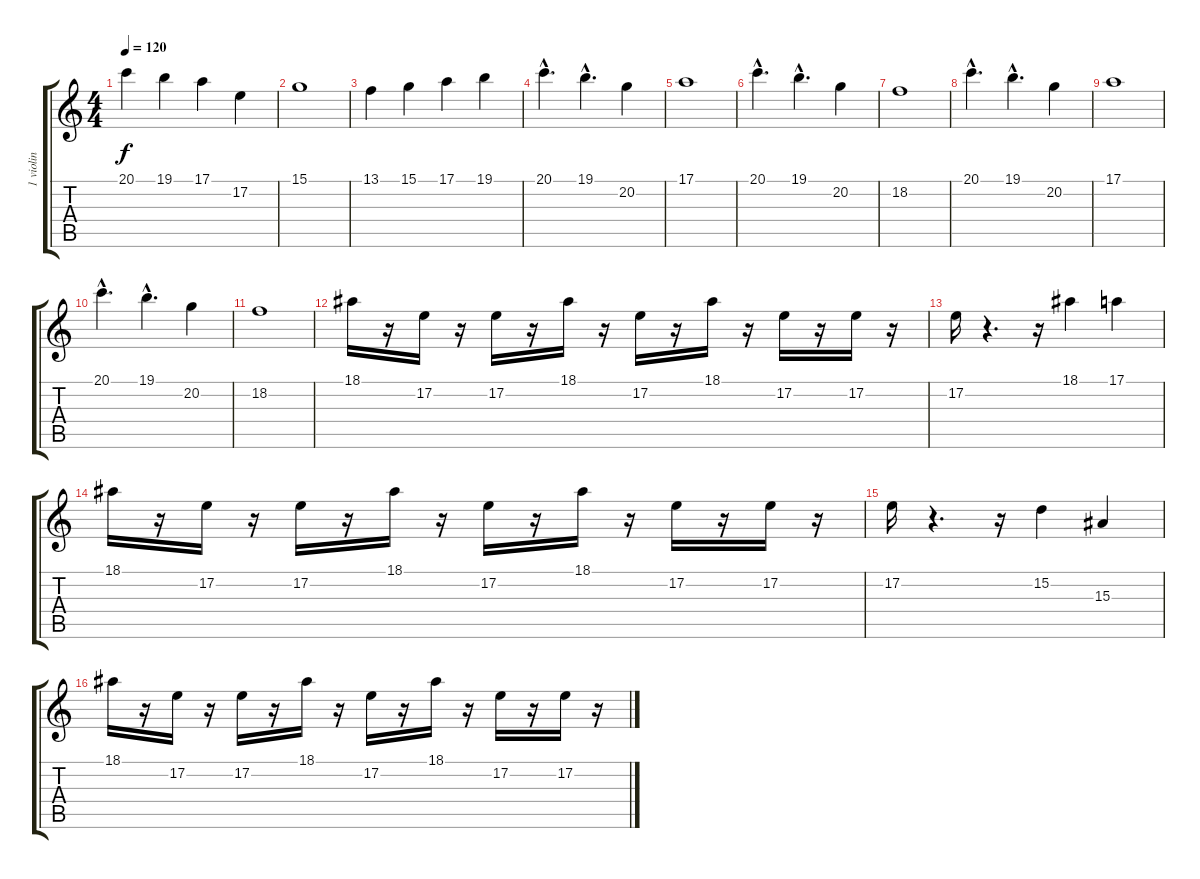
\track ("1 violin" "1 violin") {instrument stringensemble1}
\staff {score tabs}
\tuning (E4 B3 G3 D3 A2 E2) {hide}
\ts (4 4)
\tempo 120
\clef g2
\ks c
20.1.4{dy f} 19.1.4 17.1.4 17.2.4 |
15.1.1 |
13.1.4 15.1.4 17.1.4 19.1.4 |
20.1{hac}.4{d} 19.1{hac}.4{d} 20.2.4 |
17.1.1 |
20.1{hac}.4{d} 19.1{hac}.4{d} 20.2.4 |
18.2.1 |
20.1{hac}.4{d} 19.1{hac}.4{d} 20.2.4 |
17.1.1 |
20.1{hac}.4{d} 19.1{hac}.4{d} 20.2.4 |
18.2.1 |
18.1.16 r.16 17.2.16 r.16 17.2.16 r.16 18.1.16 r.16 17.2.16 r.16 18.1.16 r.16 17.2.16 r.16 17.2.16 r.16 |
17.2.16 r.4{d} r.16 18.1.4 17.1.4 |
18.1.16 r.16 17.2.16 r.16 17.2.16 r.16 18.1.16 r.16 17.2.16 r.16 18.1.16 r.16 17.2.16 r.16 17.2.16 r.16 |
17.2.16 r.4{d} r.16 15.2.4 15.3.4 |
18.1.16 r.16 17.2.16 r.16 17.2.16 r.16 18.1.16 r.16 17.2.16 r.16 18.1.16 r.16 17.2.16 r.16 17.2.16 r.16
